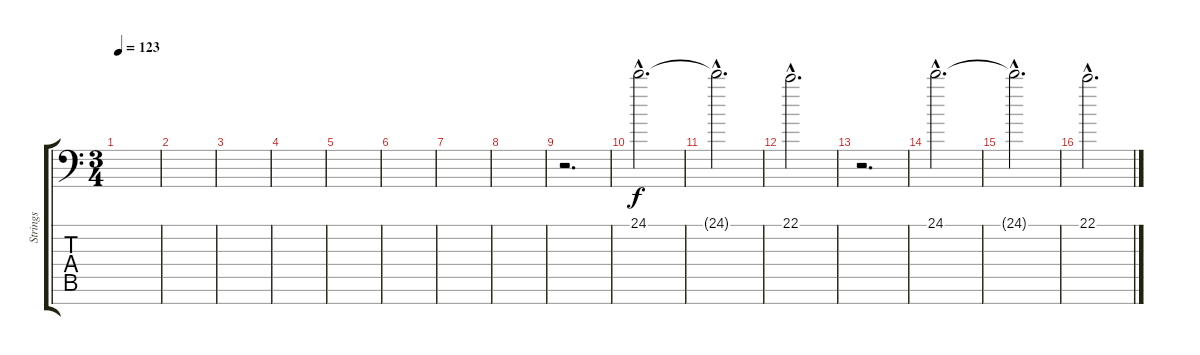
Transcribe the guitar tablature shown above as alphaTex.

\track ("Strings" "Strings") {instrument stringensemble1}
\staff {score tabs}
\tuning (D4 A3 F3 C3 G2 D2 A1) {hide}
\ts (3 4)
\tempo 123
\clef f4
\ks c
|
|
|
|
|
|
|
|
r.2{d} |
24.1{hac}.2{d} |
24.1{hac t}.2{d} |
22.1{hac}.2{d} |
r.2{d} |
24.1{hac}.2{d} |
24.1{hac t}.2{d} |
22.1{hac}.2{d}
